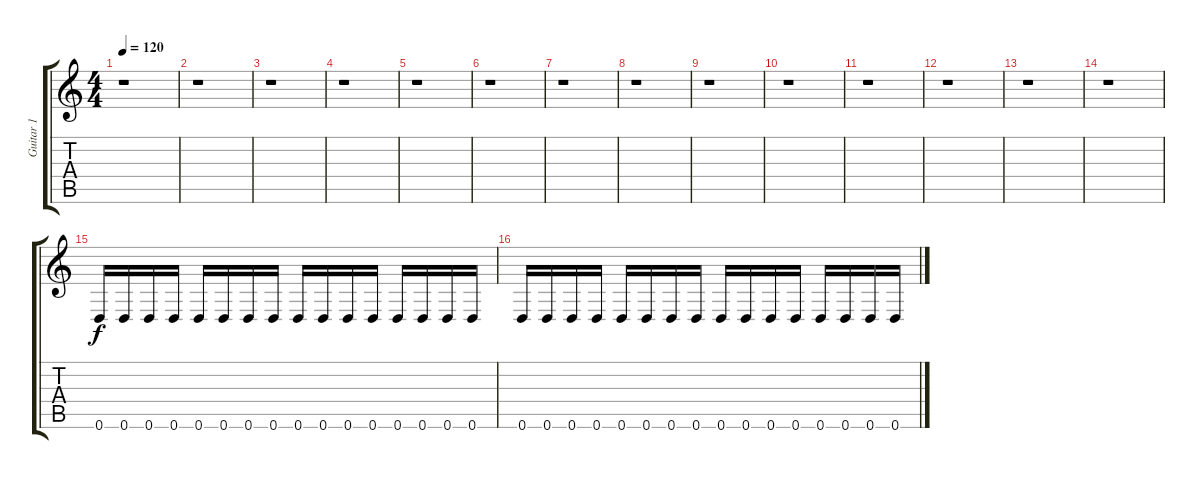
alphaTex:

\track ("Guitar 1" "Guitar 1") {instrument distortionguitar}
\staff {score tabs}
\tuning (E4 B3 G3 D3 A2 D2) {hide}
\ts (4 4)
\tempo 120
\clef g2
\ks c
r.1{dy f} |
r.1 |
r.1 |
r.1 |
r.1 |
r.1 |
r.1 |
r.1 |
r.1 |
r.1 |
r.1 |
r.1 |
r.1 |
r.1 |
0.6.16 0.6.16 0.6.16 0.6.16 0.6.16 0.6.16 0.6.16 0.6.16 0.6.16 0.6.16 0.6.16 0.6.16 0.6.16 0.6.16 0.6.16 0.6.16 |
0.6.16 0.6.16 0.6.16 0.6.16 0.6.16 0.6.16 0.6.16 0.6.16 0.6.16 0.6.16 0.6.16 0.6.16 0.6.16 0.6.16 0.6.16 0.6.16
